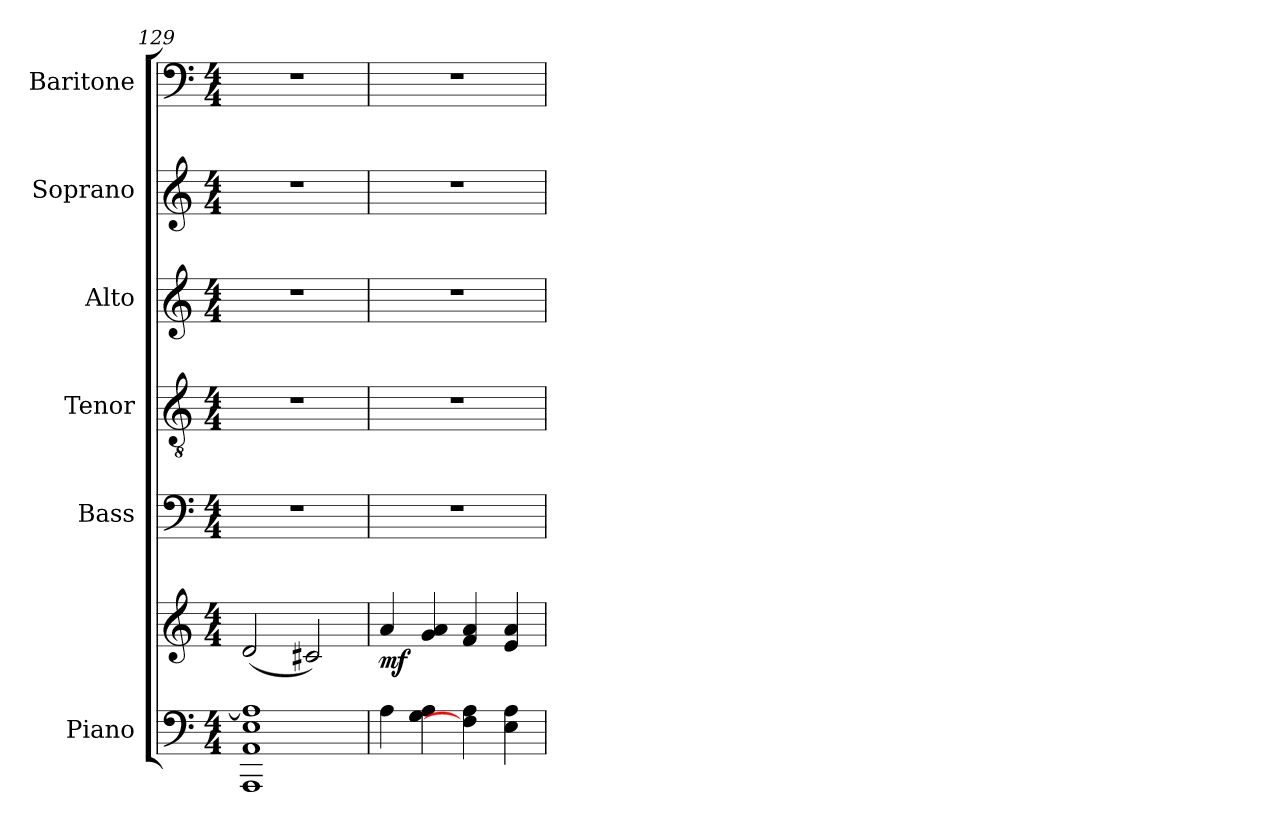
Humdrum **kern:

**kern	**kern	**dynam	**kern	**kern	**kern	**kern	**kern
*part6	*part6	*part6	*part5	*part4	*part3	*part2	*part1
*staff7	*staff6	*staff6/7	*staff5	*staff4	*staff3	*staff2	*staff1
*I"Piano	*	*	*I"Bass	*I"Tenor	*I"Alto	*I"Soprano	*I"Baritone
*	*	*	*I'B	*I'T	*I'A	*I'S	*
*clefF4	*clefG2	*	*clefF4	*clefGv2	*clefG2	*clefG2	*clefF4
*k[]	*k[]	*	*k[]	*k[]	*k[]	*k[]	*k[]
*M4/4	*M4/4	*	*M4/4	*M4/4	*M4/4	*M4/4	*M4/4
=129	=129	=129	=129	=129	=129	=129	=129
*^	*	*	*	*	*	*	*
1E 1A]	1AAA 1AA	(<2d/	.	1r	1r	1r	1r	1r
.	.	2c#X/)	.	.	.	.	.	.
=130	=130	=130	=130	=130	=130	=130	=130	=130
!	!	!	!LO:DY:b	!	!	!	!	!
4A\	2ryy	4a/	mf	1r	1r	1r	1r	1r
4G\ 4A\	.	4g/ 4a/	.	.	.	.	.	.
4F\] 4A\	2ryy	4f/ 4a/	.	.	.	.	.	.
4E\ 4A\	.	4e/ 4a/	.	.	.	.	.	.
*v	*v	*	*	*	*	*	*	*
=	=	=	=	=	=	=	=
*-	*-	*-	*-	*-	*-	*-	*-
